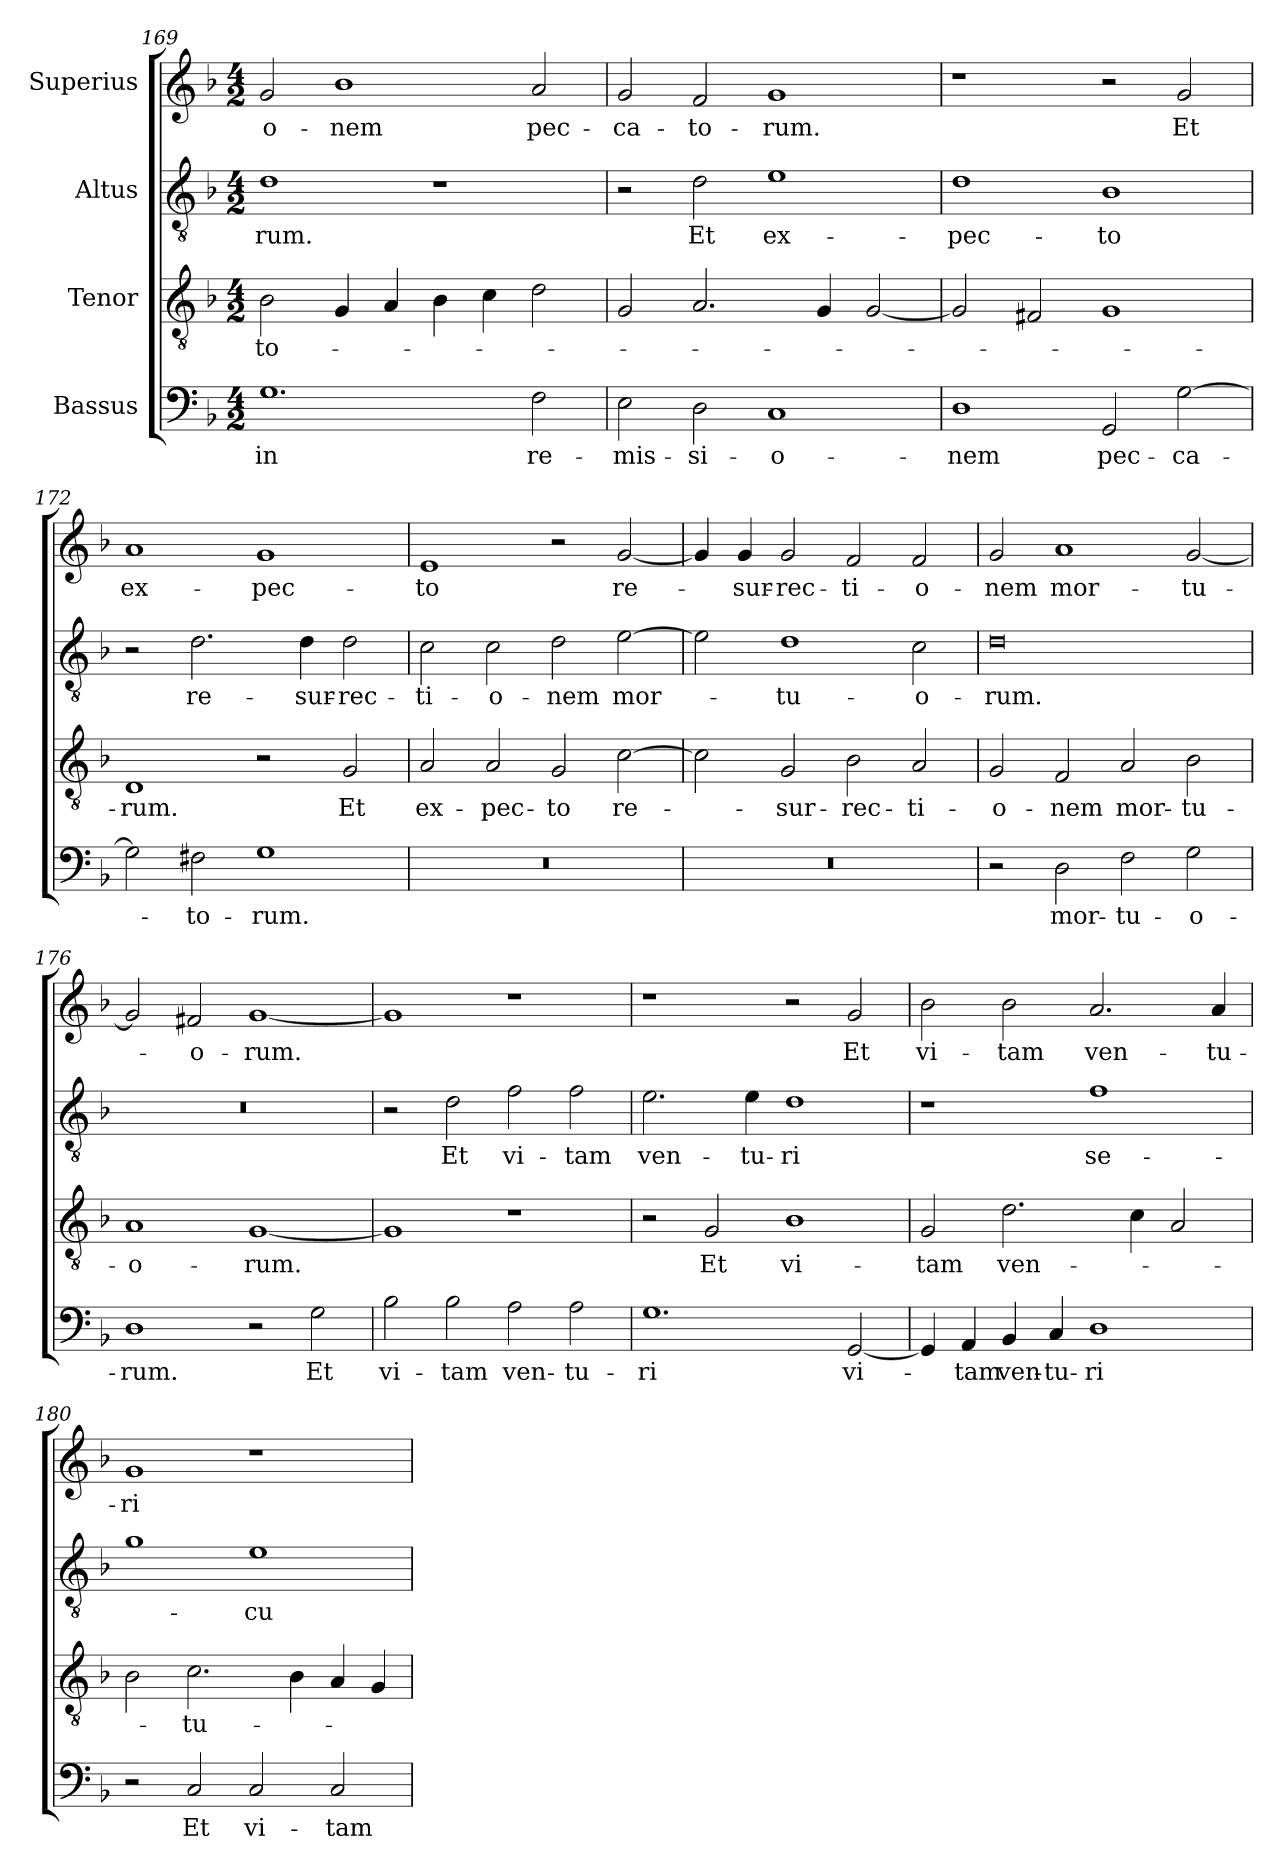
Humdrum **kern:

**kern	**text	**kern	**text	**kern	**text	**kern	**text
*part4	*part4	*part3	*part3	*part2	*part2	*part1	*part1
*staff4	*staff4	*staff3	*staff3	*staff2	*staff2	*staff1	*staff1
*I"Bassus	*	*I"Tenor	*	*I"Altus	*	*I"Superius	*
*clefF4	*	*clefGv2	*	*clefGv2	*	*clefG2	*
*k[b-]	*	*k[b-]	*	*k[b-]	*	*k[b-]	*
*M4/2	*	*M4/2	*	*M4/2	*	*M4/2	*
=169	=169	=169	=169	=169	=169	=169	=169
1.G\	in	2B-\	-to-	1d\	-rum.	2g/	-o-
.	.	4G/	.	.	.	1b-\	-nem
.	.	4A/	.	.	.	.	.
.	.	4B-\	.	1r	.	.	.
.	.	4c\	.	.	.	.	.
2F\	re-	2d\	.	.	.	2a/	pec-
=170	=170	=170	=170	=170	=170	=170	=170
2E\	-mis-	2G/	.	2r	.	2g/	-ca-
2D\	-si-	2.A/	.	2d\	Et	2f/	-to-
1C/	-o-	.	.	1e\	ex-	1g/	-rum.
.	.	4G/	.	.	.	.	.
.	.	[2G/	.	.	.	.	.
=171	=171	=171	=171	=171	=171	=171	=171
1D\	-nem	2G/]	.	1d\	-pec-	1r	.
.	.	2F#X/	.	.	.	.	.
2GG/	pec-	1G/	.	1B-\	-to	2r	.
[2G\	-ca-	.	.	.	.	2g/	Et
=172	=172	=172	=172	=172	=172	=172	=172
2G\]	.	1D/	-rum.	2r	.	1a/	ex-
2F#X\	-to-	.	.	2.d\	re-	.	.
1G\	-rum.	2r	.	.	.	1g/	-pec-
.	.	.	.	4d\	-sur-	.	.
.	.	2G/	Et	2d\	-rec-	.	.
=173	=173	=173	=173	=173	=173	=173	=173
0r	.	2A/	ex-	2c\	-ti-	1e/	-to
.	.	2A/	-pec-	2c\	-o-	.	.
.	.	2G/	-to	2d\	-nem	2r	.
.	.	[2c\	re-	[2e\	mor-	[2g/	re-
=174	=174	=174	=174	=174	=174	=174	=174
0r	.	2c\]	.	2e\]	.	4g/]	.
.	.	.	.	.	.	4g/	-sur-
.	.	2G/	-sur-	1d\	-tu-	2g/	-rec-
.	.	2B-\	-rec-	.	.	2f/	-ti-
.	.	2A/	-ti-	2c\	-o-	2f/	-o-
=175	=175	=175	=175	=175	=175	=175	=175
2r	.	2G/	-o-	0d\	-rum.	2g/	-nem
2D\	mor-	2F/	-nem	.	.	1a/	mor-
2F\	-tu-	2A/	mor-	.	.	.	.
2G\	-o-	2B-\	-tu-	.	.	[2g/	-tu-
=176	=176	=176	=176	=176	=176	=176	=176
1D\	-rum.	1A/	-o-	0r	.	2g/]	.
.	.	.	.	.	.	2f#X/	-o-
2r	.	[1G/	-rum.	.	.	[1g/	-rum.
2G\	Et	.	.	.	.	.	.
=177	=177	=177	=177	=177	=177	=177	=177
2B-\	vi-	1G/]	.	2r	.	1g/]	.
2B-\	-tam	.	.	2d\	Et	.	.
2A\	ven-	1r	.	2f\	vi-	1r	.
2A\	-tu-	.	.	2f\	-tam	.	.
=178	=178	=178	=178	=178	=178	=178	=178
1.G\	-ri	2r	.	2.e\	ven-	1r	.
.	.	2G/	Et	.	.	.	.
.	.	.	.	4e\	-tu-	.	.
.	.	1B-\	vi-	1d\	-ri	2r	.
[2GG/	vi-	.	.	.	.	2g/	Et
=179	=179	=179	=179	=179	=179	=179	=179
4GG/]	.	2G/	-tam	1r	.	2b-\	vi-
4AA/	-tam	.	.	.	.	.	.
4BB-/	ven-	2.d\	ven-	.	.	2b-\	-tam
4C/	-tu-	.	.	.	.	.	.
1D\	-ri	.	.	1f\	se-	2.a/	ven-
.	.	4c\	.	.	.	.	.
.	.	2A/	.	.	.	.	.
.	.	.	.	.	.	4a/	-tu-
=180	=180	=180	=180	=180	=180	=180	=180
2r	.	2B-\	.	1g\	.	1g/	-ri
2C/	Et	2.c\	-tu-	.	.	.	.
2C/	vi-	.	.	1e\	-cu-	1r	.
.	.	4B-\	.	.	.	.	.
2C/	-tam	4A/	.	.	.	.	.
.	.	4G/	.	.	.	.	.
=	=	=	=	=	=	=	=
*-	*-	*-	*-	*-	*-	*-	*-
